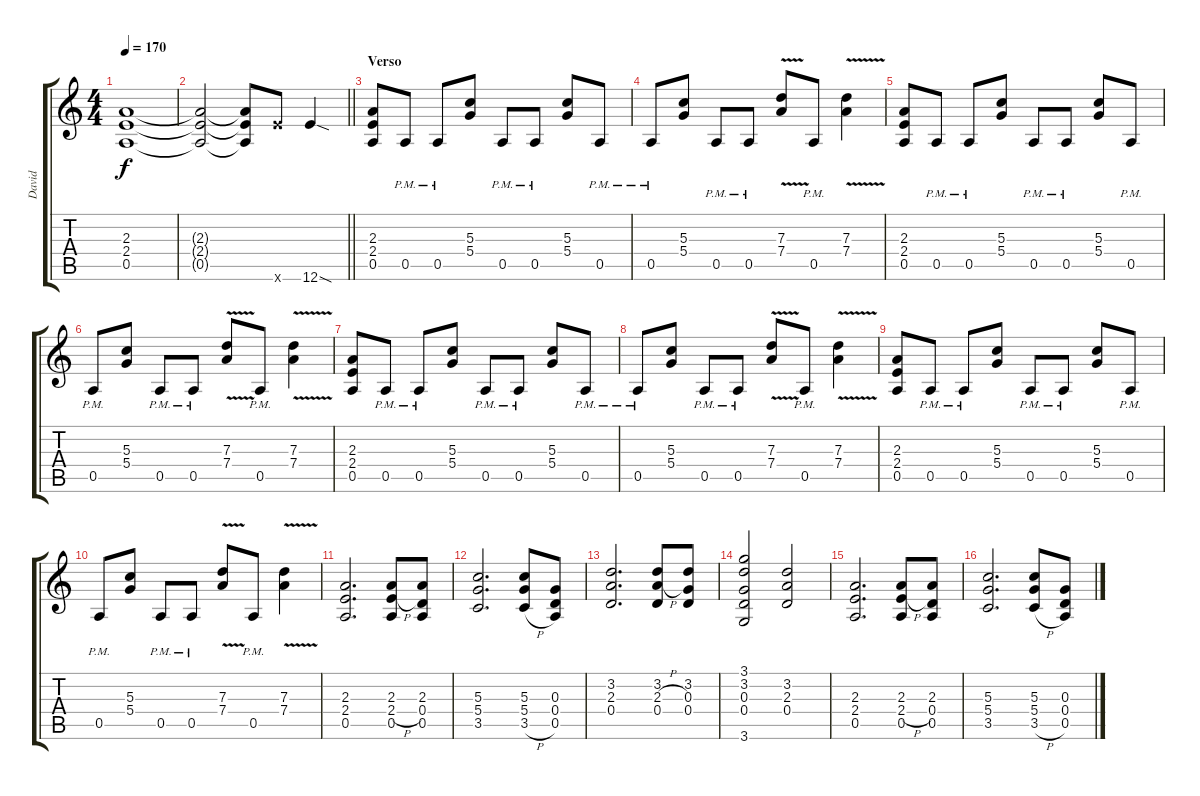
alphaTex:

\track ("David" "David") {instrument overdrivenguitar}
\staff {score tabs}
\tuning (E4 B3 G3 D3 A2 E2) {hide}
\ts (4 4)
\tempo 170
\clef g2
\ks c
(2.3 2.4 0.5).1{dy f} |
\barLineRight lightlight
(2.3{t} 2.4{t} 0.5{t}).2 (2.3{t} 2.4{t} 0.5{t}).8 12.6{x}.8 12.6{sod}.4 |
\section ("" "Verso")
(2.3 2.4 0.5).8 0.5{pm}.8 0.5{pm}.8 (5.3 5.4).8 0.5{pm}.8 0.5{pm}.8 (5.3 5.4).8 0.5{pm}.8 |
0.5{pm}.8 (5.3 5.4).8 0.5{pm}.8 0.5{pm}.8 (7.3 7.4{v}).8 0.5{pm}.8 (7.3 7.4{v}).4 |
(2.3 2.4 0.5).8 0.5{pm}.8 0.5{pm}.8 (5.3 5.4).8 0.5{pm}.8 0.5{pm}.8 (5.3 5.4).8 0.5{pm}.8 |
0.5{pm}.8 (5.3 5.4).8 0.5{pm}.8 0.5{pm}.8 (7.3 7.4{v}).8 0.5{pm}.8 (7.3 7.4{v}).4 |
(2.3 2.4 0.5).8 0.5{pm}.8 0.5{pm}.8 (5.3 5.4).8 0.5{pm}.8 0.5{pm}.8 (5.3 5.4).8 0.5{pm}.8 |
0.5{pm}.8 (5.3 5.4).8 0.5{pm}.8 0.5{pm}.8 (7.3 7.4{v}).8 0.5{pm}.8 (7.3 7.4{v}).4 |
(2.3 2.4 0.5).8 0.5{pm}.8 0.5{pm}.8 (5.3 5.4).8 0.5{pm}.8 0.5{pm}.8 (5.3 5.4).8 0.5{pm}.8 |
0.5{pm}.8 (5.3 5.4).8 0.5{pm}.8 0.5{pm}.8 (7.3 7.4{v}).8 0.5{pm}.8 (7.3 7.4{v}).4 |
(2.3 2.4 0.5).2{d} (2.3 2.4{h} 0.5).8 (2.3 0.4 0.5).8 |
(5.3 5.4 3.5).2{d} (5.3 5.4 3.5{h}).8 (0.3 0.4 0.5).8 |
(3.2 2.3 0.4).2{d} (3.2 2.3{h} 0.4).8 (3.2 0.3 0.4).8 |
(3.1 3.2 0.3 0.4 3.6).2 (3.2 2.3 0.4).2 |
(2.3 2.4 0.5).2{d} (2.3 2.4{h} 0.5).8 (2.3 0.4 0.5).8 |
(5.3 5.4 3.5).2{d} (5.3 5.4 3.5{h}).8 (0.3 0.4 0.5).8
